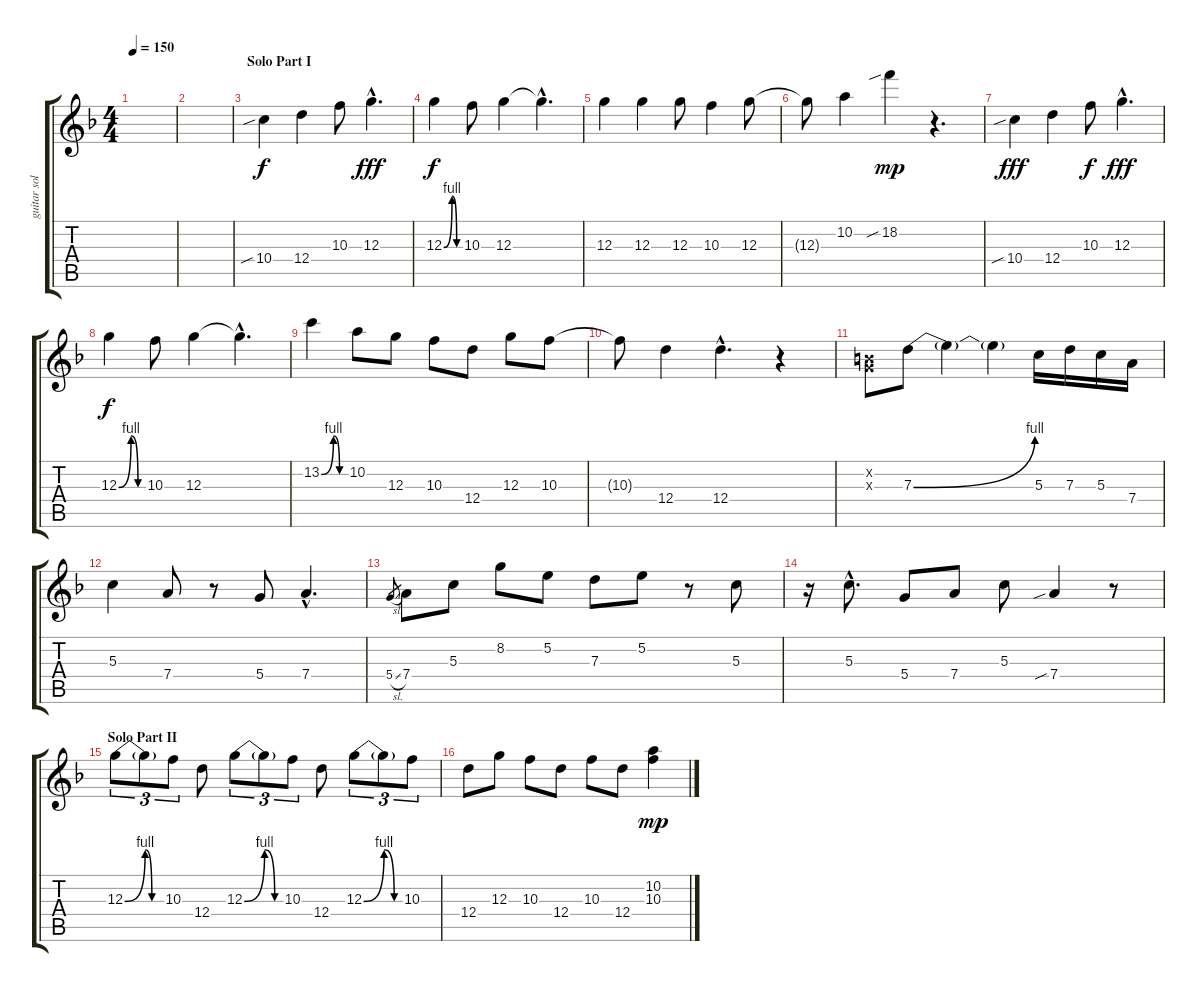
\track ("guitar solo" "guitar sol") {instrument overdrivenguitar}
\staff {score tabs}
\tuning (E4 B3 G3 D3 A2 E2) {hide}
\ts (4 4)
\tempo 150
\clef g2
\ks dminor
|
|
\section ("" "Solo Part I")
10.4{sib}.4 12.4.4 10.3.8{dy f} 12.3{hac}.4{d dy fff} |
12.3{be (custom 0 0 30 4 47 0 60 0)}.4{dy f} 10.3.8 12.3.4 12.3{hac t}.4{d} |
12.3.4 12.3.4 12.3.8 10.3.4 12.3.8 |
12.3{t}.8 10.2.4 18.2{sib}.4{dy mp} r.4{d} |
10.4{sib}.4{dy fff} 12.4.4 10.3.8{dy f} 12.3{hac}.4{d dy fff} |
12.3{be (custom 0 0 30 4 47 0 60 0)}.4{dy f} 10.3.8 12.3.4 12.3{hac t}.4{d} |
13.2{be (custom 0 0 30 4 45 0 60 0)}.4 10.2.8 12.3.8 10.3.8 12.4.8 12.3.8 10.3.8 |
10.3{t}.8 12.4.4 12.4{hac}.4{d} r.4 |
(0.2{x} 0.3{x}).8 7.3{be (bend 0 0 60 4)}.8 7.3{t}.4 7.3{t}.4 5.3.16 7.3.16 5.3.16 7.4.16 |
5.3.4 7.4.8 r.8 5.4.8 7.4{hac}.4{d} |
5.4{sl}.8{gr} 7.4.8 5.3.8 8.2.8 5.2.8 7.3.8 5.2.8 r.8 5.3.8 |
r.16 5.3{hac}.8{d} 5.4.8 7.4.8 5.3.8 7.4{sib}.4 r.8 |
\section ("" "Solo Part II")
12.3{be (custom 0 0 30 4 40 0 60 0)}.8{tu (3 2)} 12.3{t}.8{tu (3 2)} 10.3.8{tu (3 2)} 12.4.8 12.3{be (custom 0 0 30 4 45 0 60 0)}.8{tu (3 2)} 12.3{t}.8{tu (3 2)} 10.3.8{tu (3 2)} 12.4.8 12.3{be (custom 0 0 30 4 45 0 60 0)}.8{tu (3 2)} 12.3{t}.8{tu (3 2)} 10.3.8{tu (3 2)} |
12.4.8 12.3.8 10.3.8 12.4.8 10.3.8 12.4.8 (10.2 10.3).4{dy mp}
